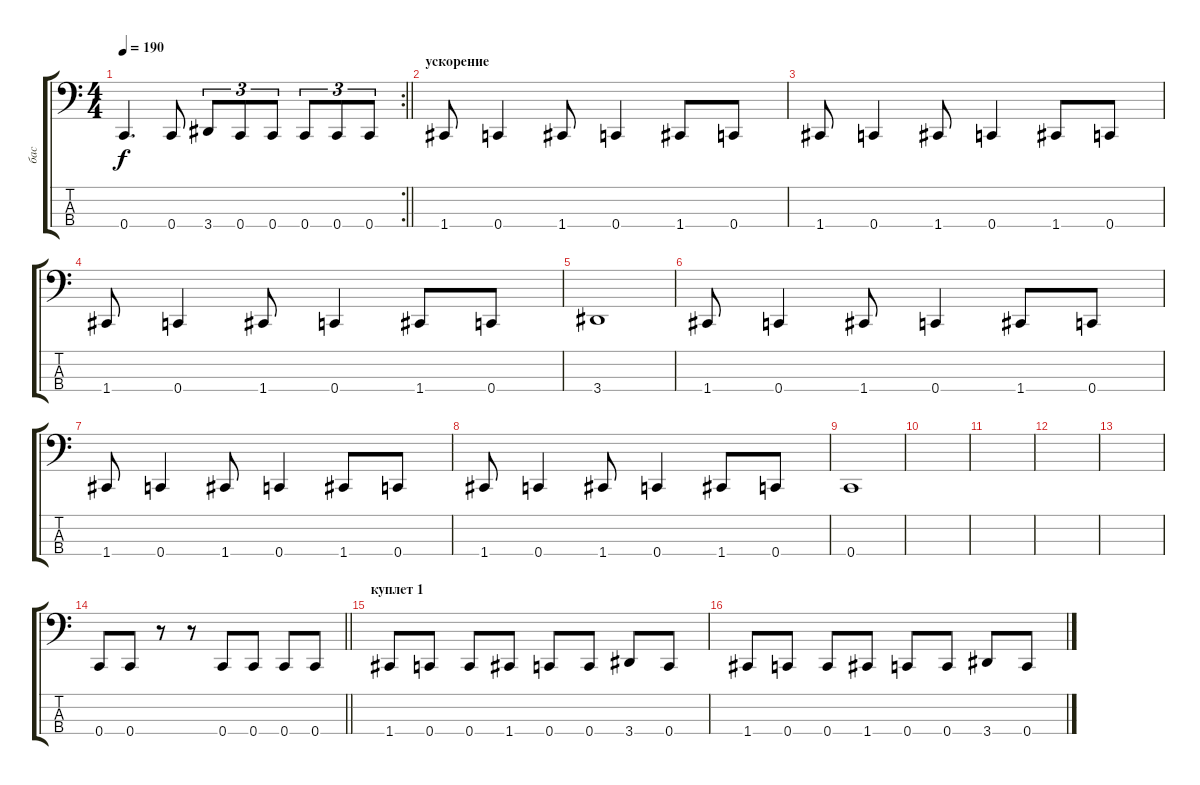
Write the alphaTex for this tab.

\track ("бас" "бас") {instrument electricbassfinger}
\staff {score tabs}
\tuning (F2 C2 G1 C1) {hide}
\rc 2
\ts (4 4)
\tempo 190
\clef f4
\barLineRight lightlight
\ks c
0.4.4{d dy f} 0.4.8 3.4.8{tu (3 2)} 0.4.8{tu (3 2)} 0.4.8{tu (3 2)} 0.4.8{tu (3 2)} 0.4.8{tu (3 2)} 0.4.8{tu (3 2)} |
\section ("" "ускорение")
1.4.8 0.4.4 1.4.8 0.4.4 1.4.8 0.4.8 |
1.4.8 0.4.4 1.4.8 0.4.4 1.4.8 0.4.8 |
1.4.8 0.4.4 1.4.8 0.4.4 1.4.8 0.4.8 |
3.4.1 |
1.4.8 0.4.4 1.4.8 0.4.4 1.4.8 0.4.8 |
1.4.8 0.4.4 1.4.8 0.4.4 1.4.8 0.4.8 |
1.4.8 0.4.4 1.4.8 0.4.4 1.4.8 0.4.8 |
0.4.1 |
|
|
|
|
\barLineRight lightlight
0.4.8 0.4.8 r.8 r.8 0.4.8 0.4.8 0.4.8 0.4.8 |
\section ("" "куплет 1")
1.4.8 0.4.8 0.4.8 1.4.8 0.4.8 0.4.8 3.4.8 0.4.8 |
1.4.8 0.4.8 0.4.8 1.4.8 0.4.8 0.4.8 3.4.8 0.4.8
